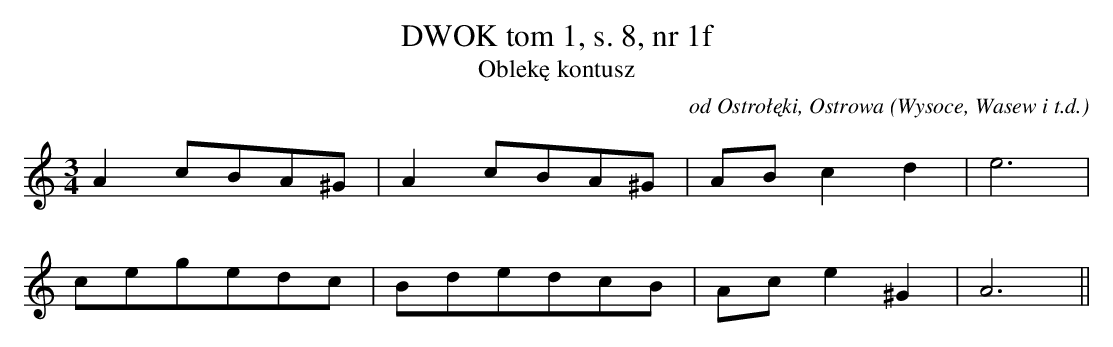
X:1
T: DWOK tom 1, s. 8, nr 1f
T: Oblekę kontusz
O: od Ostrołęki, Ostrowa (Wysoce, Wasew i t.d.)
M: 3/4
L: 1/8
K: C
A2cBA^G | A2cBA^G | ABc2d2 | e6 |
cegedc | BdedcB | Ace2^G2 | A6||
